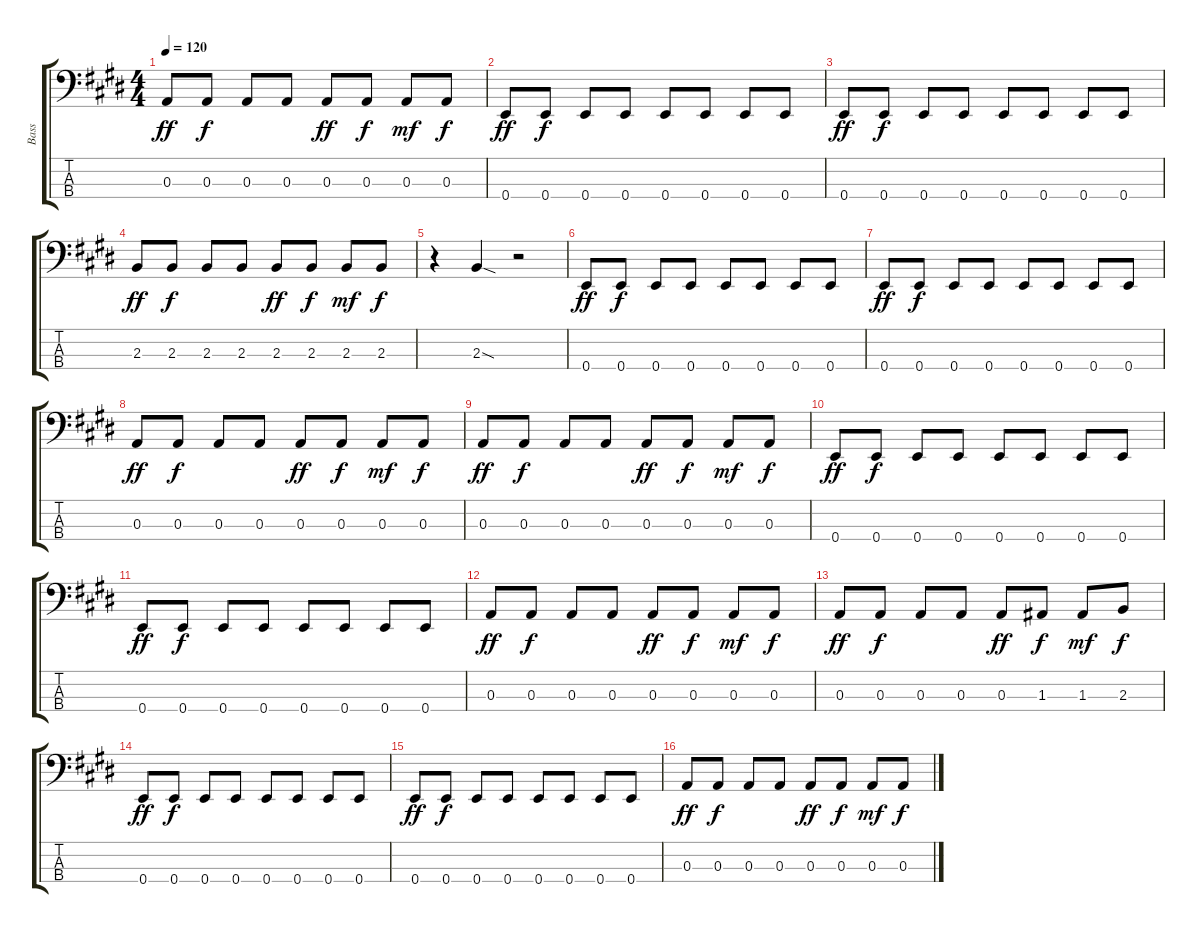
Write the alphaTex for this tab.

\track ("Bass" "Bass") {instrument electricbassfinger}
\staff {score tabs}
\tuning (G2 D2 A1 E1) {hide}
\ts (4 4)
\tempo 120
\clef f4
\ks e
0.3.8{dy ff} 0.3.8{dy f} 0.3.8 0.3.8 0.3.8{dy ff} 0.3.8{dy f} 0.3.8{dy mf} 0.3.8{dy f} |
0.4.8{dy ff} 0.4.8{dy f} 0.4.8 0.4.8 0.4.8 0.4.8 0.4.8 0.4.8 |
0.4.8{dy ff} 0.4.8{dy f} 0.4.8 0.4.8 0.4.8 0.4.8 0.4.8 0.4.8 |
2.3.8{dy ff} 2.3.8{dy f} 2.3.8 2.3.8 2.3.8{dy ff} 2.3.8{dy f} 2.3.8{dy mf} 2.3.8{dy f} |
r.4 2.3{sod}.4 r.2 |
0.4.8{dy ff} 0.4.8{dy f} 0.4.8 0.4.8 0.4.8 0.4.8 0.4.8 0.4.8 |
0.4.8{dy ff} 0.4.8{dy f} 0.4.8 0.4.8 0.4.8 0.4.8 0.4.8 0.4.8 |
0.3.8{dy ff} 0.3.8{dy f} 0.3.8 0.3.8 0.3.8{dy ff} 0.3.8{dy f} 0.3.8{dy mf} 0.3.8{dy f} |
0.3.8{dy ff} 0.3.8{dy f} 0.3.8 0.3.8 0.3.8{dy ff} 0.3.8{dy f} 0.3.8{dy mf} 0.3.8{dy f} |
0.4.8{dy ff} 0.4.8{dy f} 0.4.8 0.4.8 0.4.8 0.4.8 0.4.8 0.4.8 |
0.4.8{dy ff} 0.4.8{dy f} 0.4.8 0.4.8 0.4.8 0.4.8 0.4.8 0.4.8 |
0.3.8{dy ff} 0.3.8{dy f} 0.3.8 0.3.8 0.3.8{dy ff} 0.3.8{dy f} 0.3.8{dy mf} 0.3.8{dy f} |
0.3.8{dy ff} 0.3.8{dy f} 0.3.8 0.3.8 0.3.8{dy ff} 1.3.8{dy f} 1.3.8{dy mf} 2.3.8{dy f} |
0.4.8{dy ff} 0.4.8{dy f} 0.4.8 0.4.8 0.4.8 0.4.8 0.4.8 0.4.8 |
0.4.8{dy ff} 0.4.8{dy f} 0.4.8 0.4.8 0.4.8 0.4.8 0.4.8 0.4.8 |
0.3.8{dy ff} 0.3.8{dy f} 0.3.8 0.3.8 0.3.8{dy ff} 0.3.8{dy f} 0.3.8{dy mf} 0.3.8{dy f}
